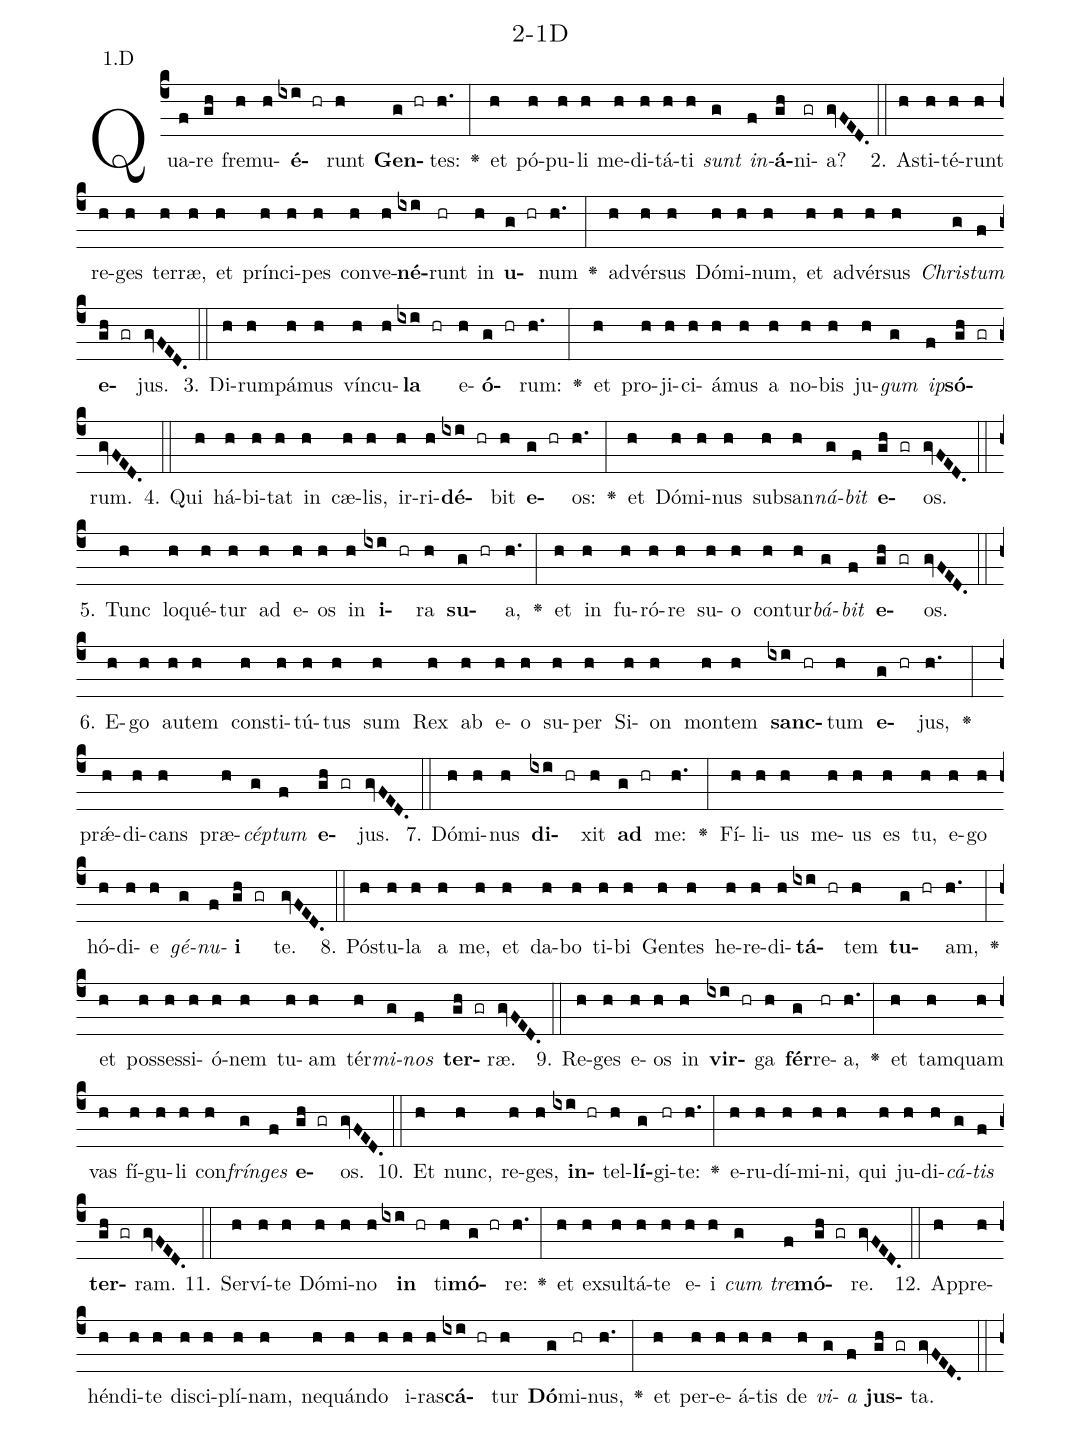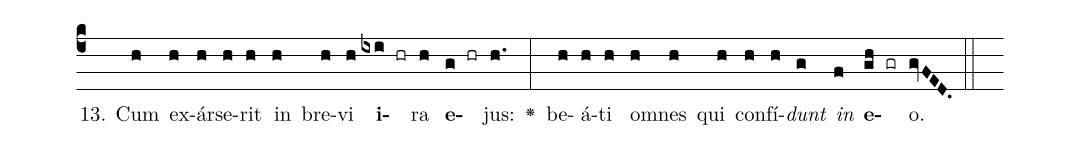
name: 2-1D;
annotation: 1.D;
%%
(c4)Qua(f)re(gh) fre(h)mu(h)<b>é</b>(ixi hr)runt(h) <b>Gen</b>(g hr)tes:(h.) <v>\greheightstar</v>(:) et(h) pó(h)pu(h)li(h) me(h)di(h)tá(h)ti(h) <i>sunt</i>(g) <i>in</i>(f)<b>á</b>(gh)ni(gr)a?(gvFED.) (::)
2. A(h)sti(h)té(h)runt(h) re(h)ges(h) ter(h)ræ,(h) et(h) prín(h)ci(h)pes(h) con(h)ve(h)<b>né</b>(ixi)runt(hr) in(h) <b>u</b>(g hr)num(h.) <v>\greheightstar</v>(:) ad(h)vér(h)sus(h) Dó(h)mi(h)num,(h) et(h) ad(h)vér(h)sus(h) <i>Chris</i>(g)<i>tum</i>(f) <b>e</b>(gh gr)jus.(gvFED.) (::)
3. Di(h)rum(h)pá(h)mus(h) vín(h)cu(h)<b>la</b>(ixi hr) e(h)<b>ó</b>(g hr)rum:(h.) <v>\greheightstar</v>(:) et(h) pro(h)ji(h)ci(h)á(h)mus(h) a(h) no(h)bis(h) ju(h)<i>gum</i>(g) <i>ip</i>(f)<b>só</b>(gh gr)rum.(gvFED.) (::)
4. Qui(h) há(h)bi(h)tat(h) in(h) cæ(h)lis,(h) ir(h)ri(h)<b>dé</b>(ixi hr)bit(h) <b>e</b>(g hr)os:(h.) <v>\greheightstar</v>(:) et(h) Dó(h)mi(h)nus(h) sub(h)san(h)<i>ná</i>(g)<i>bit</i>(f) <b>e</b>(gh gr)os.(gvFED.) (::)
5. Tunc(h) lo(h)qué(h)tur(h) ad(h) e(h)os(h) in(h) <b>i</b>(ixi hr)ra(h) <b>su</b>(g hr)a,(h.) <v>\greheightstar</v>(:) et(h) in(h) fu(h)ró(h)re(h) su(h)o(h) con(h)tur(h)<i>bá</i>(g)<i>bit</i>(f) <b>e</b>(gh gr)os.(gvFED.) (::)
6. E(h)go(h) au(h)tem(h) con(h)sti(h)tú(h)tus(h) sum(h) Rex(h) ab(h) e(h)o(h) su(h)per(h) Si(h)on(h) mon(h)tem(h) <b>sanc</b>(ixi hr)tum(h) <b>e</b>(g hr)jus,(h.) <v>\greheightstar</v>(:) prǽ(h)di(h)cans(h) præ(h)<i>cép</i>(g)<i>tum</i>(f) <b>e</b>(gh gr)jus.(gvFED.) (::)
7. Dó(h)mi(h)nus(h) <b>di</b>(ixi hr)xit(h) <b>ad</b>(g hr) me:(h.) <v>\greheightstar</v>(:) Fí(h)li(h)us(h) me(h)us(h) es(h) tu,(h) e(h)go(h) hó(h)di(h)e(h) <i>gé</i>(g)<i>nu</i>(f)<b>i</b>(gh gr) te.(gvFED.) (::)
8. Pós(h)tu(h)la(h) a(h) me,(h) et(h) da(h)bo(h) ti(h)bi(h) Gen(h)tes(h) he(h)re(h)di(h)<b>tá</b>(ixi hr)tem(h) <b>tu</b>(g hr)am,(h.) <v>\greheightstar</v>(:) et(h) pos(h)ses(h)si(h)ó(h)nem(h) tu(h)am(h) tér(h)<i>mi</i>(g)<i>nos</i>(f) <b>ter</b>(gh gr)ræ.(gvFED.) (::)
9. Re(h)ges(h) e(h)os(h) in(h) <b>vir</b>(ixi hr)ga(h) <b>fér</b>(g)re(hr)a,(h.) <v>\greheightstar</v>(:) et(h) tam(h)quam(h) vas(h) fí(h)gu(h)li(h) con(h)<i>frín</i>(g)<i>ges</i>(f) <b>e</b>(gh gr)os.(gvFED.) (::)
10. Et(h) nunc,(h) re(h)ges,(h) <b>in</b>(ixi hr)tel(h)<b>lí</b>(g)gi(hr)te:(h.) <v>\greheightstar</v>(:) e(h)ru(h)dí(h)mi(h)ni,(h) qui(h) ju(h)di(h)<i>cá</i>(g)<i>tis</i>(f) <b>ter</b>(gh gr)ram.(gvFED.) (::)
11. Ser(h)ví(h)te(h) Dó(h)mi(h)no(h) <b>in</b>(ixi hr) ti(h)<b>mó</b>(g hr)re:(h.) <v>\greheightstar</v>(:) et(h) ex(h)sul(h)tá(h)te(h) e(h)i(h) <i>cum</i>(g) <i>tre</i>(f)<b>mó</b>(gh gr)re.(gvFED.) (::)
12. Ap(h)pre(h)hén(h)di(h)te(h) di(h)sci(h)plí(h)nam,(h) ne(h)quán(h)do(h) i(h)ras(h)<b>cá</b>(ixi hr)tur(h) <b>Dó</b>(g)mi(hr)nus,(h.) <v>\greheightstar</v>(:) et(h) per(h)e(h)á(h)tis(h) de(h) <i>vi</i>(g)<i>a</i>(f) <b>jus</b>(gh gr)ta.(gvFED.) (::)
13. Cum(h) ex(h)ár(h)se(h)rit(h) in(h) bre(h)vi(h) <b>i</b>(ixi hr)ra(h) <b>e</b>(g hr)jus:(h.) <v>\greheightstar</v>(:) be(h)á(h)ti(h) om(h)nes(h) qui(h) con(h)fí(h)<i>dunt</i>(g) <i>in</i>(f) <b>e</b>(gh gr)o.(gvFED.) (::)
